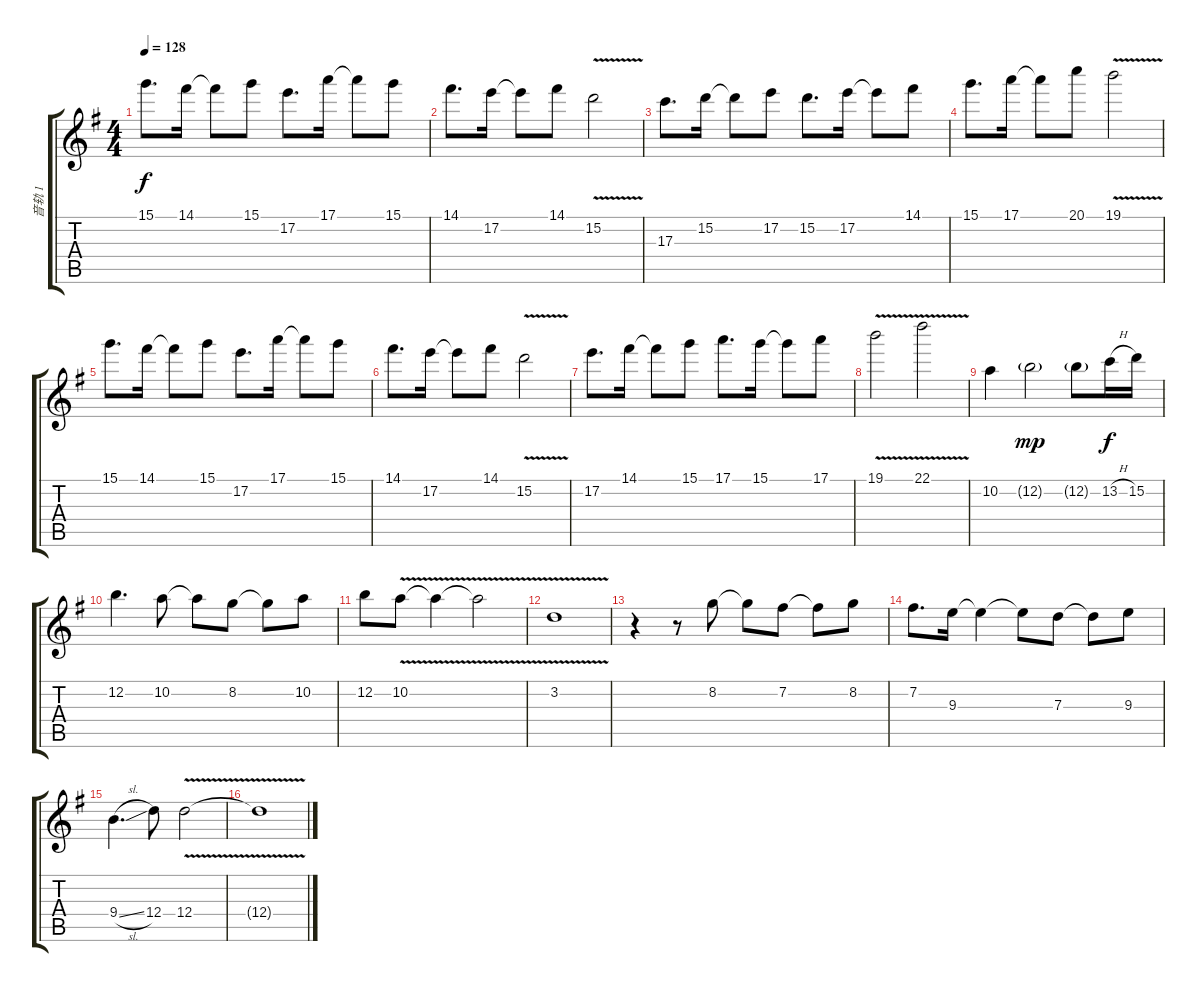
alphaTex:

\track ("音轨 1" "音轨 1") {instrument overdrivenguitar}
\staff {score tabs}
\tuning (E4 B3 G3 D3 A2 E2) {hide}
\ts (4 4)
\tempo 128
\clef g2
\ks g
15.1.8{d dy f} 14.1.16 14.1{t}.8 15.1.8 17.2.8{d} 17.1.16 17.1{t}.8 15.1.8 |
14.1.8{d} 17.2.16 17.2{t}.8 14.1.8 15.2{v}.2 |
17.3.8{d} 15.2.16 15.2{t}.8 17.2.8 15.2.8{d} 17.2.16 17.2{t}.8 14.1.8 |
15.1.8{d} 17.1.16 17.1{t}.8 20.1.8 19.1{v}.2 |
15.1.8{d} 14.1.16 14.1{t}.8 15.1.8 17.2.8{d} 17.1.16 17.1{t}.8 15.1.8 |
14.1.8{d} 17.2.16 17.2{t}.8 14.1.8 15.2{v}.2 |
17.2.8{d} 14.1.16 14.1{t}.8 15.1.8 17.1.8{d} 15.1.16 15.1{t}.8 17.1.8 |
19.1{v}.2 22.1{v}.2 |
10.2.4 12.2{g}.2{dy mp} 12.2{g}.8 13.2{h}.16{dy f} 15.2.16 |
12.2.4{d} 10.2.8 10.2{t}.8 8.2.8 8.2{t}.8 10.2.8 |
12.2.8 10.2{v}.8 10.2{v t}.4 10.2{v t}.2 |
3.2{v}.1 |
r.4 r.8 8.2.8 8.2{t}.8 7.2.8 7.2{t}.8 8.2.8 |
7.2.8{d} 9.3.16 9.3{t}.4 9.3{t}.8 7.3.8 7.3{t}.8 9.3.8 |
9.4{sl}.4{d} 12.4.8 12.4{v}.2 |
12.4{t}.1
